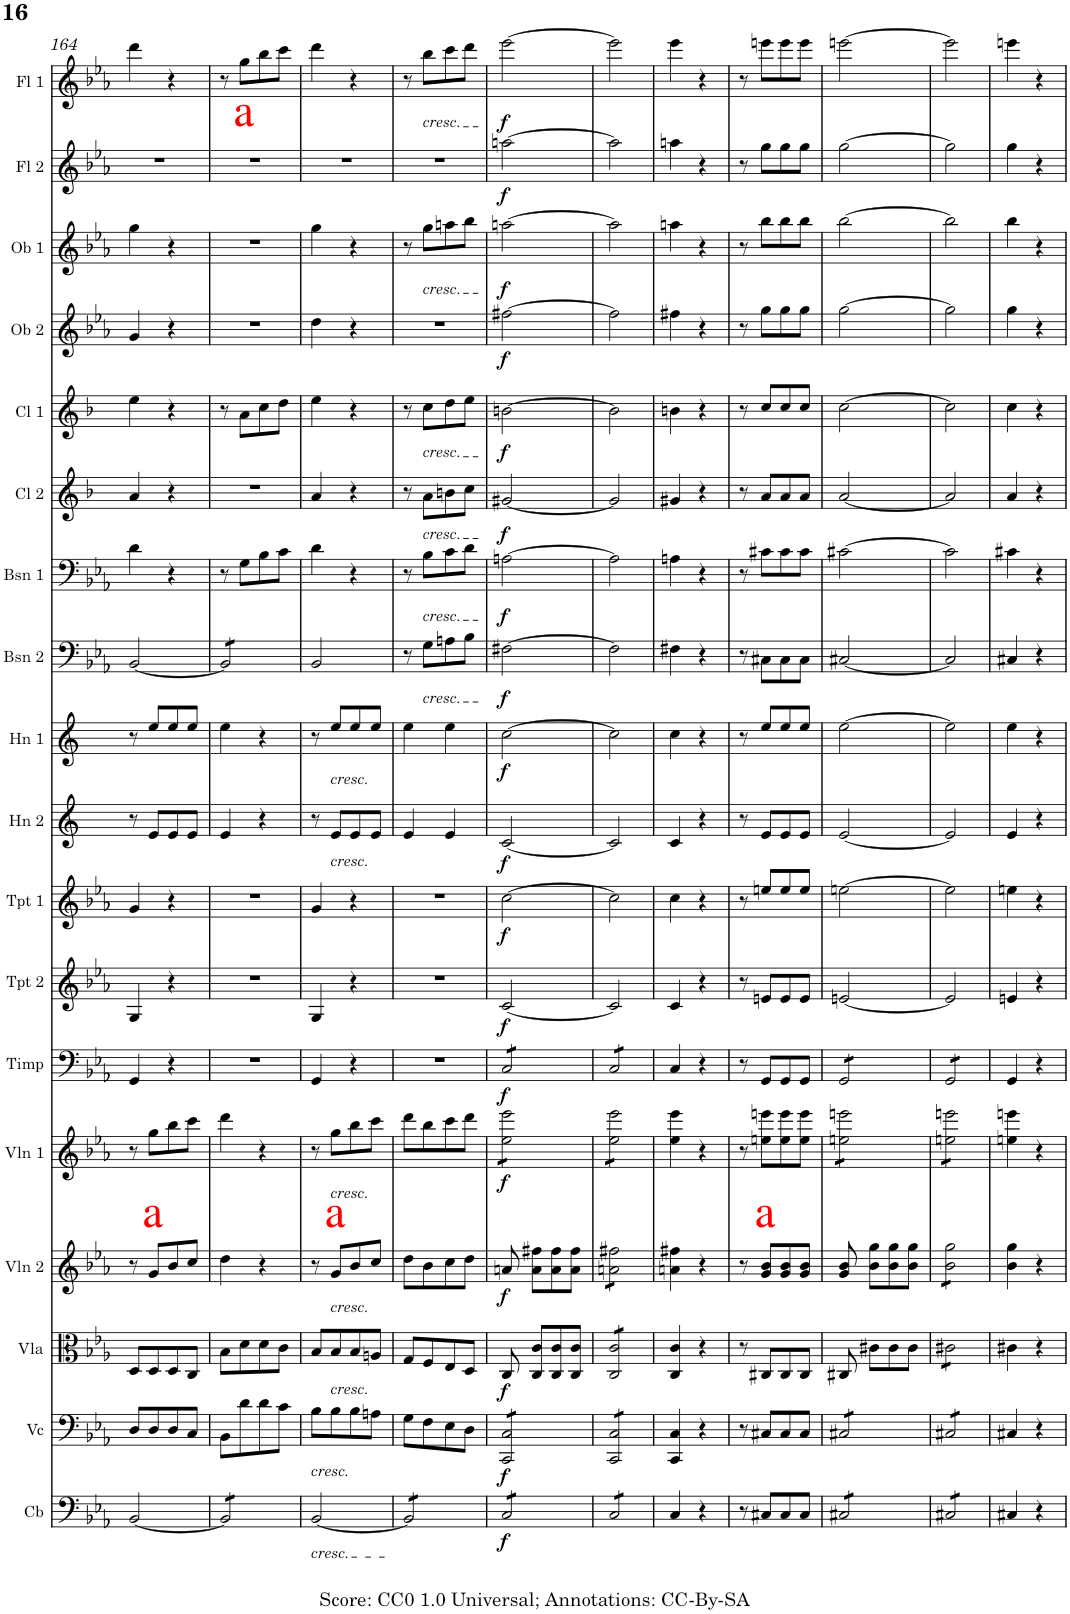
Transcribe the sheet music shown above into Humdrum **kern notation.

**kern	**dynam	**kern	**dynam	**kern	**dynam	**kern	**dynam	**kern	**text	**dynam	**kern	**dynam	**kern	**dynam	**kern	**dynam	**kern	**dynam	**kern	**dynam	**kern	**dynam	**kern	**dynam	**kern	**dynam	**kern	**dynam	**kern	**dynam	**kern	**dynam	**kern	**dynam	**kern	**text	**dynam
*part18	*part18	*part17	*part17	*part16	*part16	*part15	*part15	*part14	*part14	*part14	*part13	*part13	*part12	*part12	*part11	*part11	*part10	*part10	*part9	*part9	*part8	*part8	*part7	*part7	*part6	*part6	*part5	*part5	*part4	*part4	*part3	*part3	*part2	*part2	*part1	*part1	*part1
*staff18	*staff18	*staff17	*staff17	*staff16	*staff16	*staff15	*staff15	*staff14	*staff14	*staff14	*staff13	*staff13	*staff12	*staff12	*staff11	*staff11	*staff10	*staff10	*staff9	*staff9	*staff8	*staff8	*staff7	*staff7	*staff6	*staff6	*staff5	*staff5	*staff4	*staff4	*staff3	*staff3	*staff2	*staff2	*staff1	*staff1	*staff1
*I"Contrabass	*	*I"Violoncello	*	*I"Viola	*	*I"Violin 2	*	*I"Violin 1	*	*	*I"Timpani	*	*I"C Trumpet 2	*	*I"C Trumpet 1	*	*I"Eb Horn 2	*	*I"Eb Horn 1	*	*I"Bassoon 2	*	*I"Bassoon 1	*	*I"Bb Clarinet 2	*	*I"Bb Clarinet	*	*I"Oboe 2	*	*I"Oboe 1	*	*I"Flute 2	*	*I"Flute 1	*	*
*I'Cb	*	*I'Vc	*	*I'Vla	*	*I'Vln 2	*	*I'Vln 1	*	*	*I'Timp	*	*I'Tpt 2	*	*I'Tpt 1	*	*I'Hn 2	*	*I'Hn 1	*	*I'Bsn 2	*	*I'Bsn 1	*	*I'Cl 2	*	*I'Cl 1	*	*I'Ob 2	*	*I'Ob 1	*	*I'Fl 2	*	*I'Fl 1	*	*
!!LO:PB:g=z
*clefF4	*	*clefF4	*	*clefC3	*	*clefG2	*	*clefG2	*	*	*clefF4	*	*clefG2	*	*clefG2	*	*clefG2	*	*clefG2	*	*clefF4	*	*clefF4	*	*clefG2	*	*clefG2	*	*clefG2	*	*clefG2	*	*clefG2	*	*clefG2	*	*
*Trd7c12	*	*	*	*	*	*	*	*	*	*	*	*	*	*	*	*	*Trd5c9	*	*Trd5c9	*	*	*	*	*	*Trd1c2	*	*Trd1c2	*	*	*	*	*	*	*	*	*	*
*k[b-e-a-]	*	*k[b-e-a-]	*	*k[b-e-a-]	*	*k[b-e-a-]	*	*k[b-e-a-]	*	*	*k[b-e-a-]	*	*k[b-e-a-]	*	*k[b-e-a-]	*	*k[]	*	*k[]	*	*k[b-e-a-]	*	*k[b-e-a-]	*	*k[b-]	*	*k[b-]	*	*k[b-e-a-]	*	*k[b-e-a-]	*	*k[b-e-a-]	*	*k[b-e-a-]	*	*
*M2/4	*	*M2/4	*	*M2/4	*	*M2/4	*	*M2/4	*	*	*M2/4	*	*M2/4	*	*M2/4	*	*M2/4	*	*M2/4	*	*M2/4	*	*M2/4	*	*M2/4	*	*M2/4	*	*M2/4	*	*M2/4	*	*M2/4	*	*M2/4	*	*
=164	=164	=164	=164	=164	=164	=164	=164	=164	=164	=164	=164	=164	=164	=164	=164	=164	=164	=164	=164	=164	=164	=164	=164	=164	=164	=164	=164	=164	=164	=164	=164	=164	=164	=164	=164	=164	=164
[2BB-/	.	8D/L	.	8D/L	.	8r	.	8r	.	.	4GG/	.	4G/	.	4g/	.	8r	.	8r	.	[2BB-/	.	4d\	.	4a/	.	4ee\	.	4g/	.	4gg\	.	2r	.	4ddd\	.	.
!	!	!	!	!	!	!	!	!	!LO:LY:b:color=#FF0000	!	!	!	!	!	!	!	!	!	!	!	!	!	!	!	!	!	!	!	!	!	!	!	!	!	!	!	!
.	.	8D/	.	8D/	.	8g/L	.	8gg\L	a	.	.	.	.	.	.	.	8e/L	.	8ee/L	.	.	.	.	.	.	.	.	.	.	.	.	.	.	.	.	.	.
.	.	8D/	.	8D/	.	8b-/	.	8bb-\	.	.	4r	.	4r	.	4r	.	8e/	.	8ee/	.	.	.	4r	.	4r	.	4r	.	4r	.	4r	.	.	.	4r	.	.
.	.	8C/J	.	8C/J	.	8cc/J	.	8ccc\J	.	.	.	.	.	.	.	.	8e/J	.	8ee/J	.	.	.	.	.	.	.	.	.	.	.	.	.	.	.	.	.	.
=165	=165	=165	=165	=165	=165	=165	=165	=165	=165	=165	=165	=165	=165	=165	=165	=165	=165	=165	=165	=165	=165	=165	=165	=165	=165	=165	=165	=165	=165	=165	=165	=165	=165	=165	=165	=165	=165
*tremolo	*	*	*	*	*	*	*	*	*	*	*	*	*	*	*	*	*	*	*	*	*	*	*	*	*	*	*	*	*	*	*	*	*	*	*	*	*
*	*	*	*	*	*	*	*	*	*	*	*	*	*	*	*	*	*	*	*	*	*tremolo	*	*	*	*	*	*	*	*	*	*	*	*	*	*	*	*
8BB-/]L	.	8BB-\L	.	8B-\L	.	4dd\	.	4ddd\	.	.	2r	.	2r	.	2r	.	4e/	.	4ee\	.	8BB-/]L	.	8r	.	2r	.	8r	.	2r	.	2r	.	2r	.	8r	.	.
!	!	!	!	!	!	!	!	!	!	!	!	!	!	!	!	!	!	!	!	!	!	!	!	!	!	!	!	!	!	!	!	!	!	!	!	!LO:LY:b:color=#FF0000	!
8BB-/	.	8d\	.	8d\	.	.	.	.	.	.	.	.	.	.	.	.	.	.	.	.	8BB-/	.	8G\L	.	.	.	8a\L	.	.	.	.	.	.	.	8gg\L	a	.
8BB-/	.	8d\	.	8d\	.	4r	.	4r	.	.	.	.	.	.	.	.	4r	.	4r	.	8BB-/	.	8B-\	.	.	.	8cc\	.	.	.	.	.	.	.	8bb-\	.	.
8BB-/J	.	8c\J	.	8c\J	.	.	.	.	.	.	.	.	.	.	.	.	.	.	.	.	8BB-/J	.	8c\J	.	.	.	8dd\J	.	.	.	.	.	.	.	8ccc\J	.	.
*	*	*	*	*	*	*	*	*	*	*	*	*	*	*	*	*	*	*	*	*	*Xtremolo	*	*	*	*	*	*	*	*	*	*	*	*	*	*	*	*
*Xtremolo	*	*	*	*	*	*	*	*	*	*	*	*	*	*	*	*	*	*	*	*	*	*	*	*	*	*	*	*	*	*	*	*	*	*	*	*	*
=166	=166	=166	=166	=166	=166	=166	=166	=166	=166	=166	=166	=166	=166	=166	=166	=166	=166	=166	=166	=166	=166	=166	=166	=166	=166	=166	=166	=166	=166	=166	=166	=166	=166	=166	=166	=166	=166
!	!	!LO:TX:b:i:t=cresc.	!	!	!	!	!	!	!	!	!	!	!	!	!	!	!	!	!	!	!	!	!	!	!	!	!	!	!	!	!	!	!	!	!	!	!
!LO:TX:b:i:t=cresc.	!	!	!	!	!	!	!	!	!	!	!	!	!	!	!	!	!	!	!	!	!	!	!	!	!	!	!	!	!	!	!	!	!	!	!	!	!
[2BB-/	.	8B-\L	.	8B-/L	.	8r	.	8r	.	.	4GG/	.	4G/	.	4g/	.	8r	.	8r	.	2BB-/	.	4d\	.	4a/	.	4ee\	.	4dd\	.	4gg\	.	2r	.	4ddd\	.	.
!	!	!	!	!	!	!	!	!	!	!	!	!	!	!	!	!	!	!	!LO:TX:b:i:t=cresc.	!	!	!	!	!	!	!	!	!	!	!	!	!	!	!	!	!	!
!	!	!	!	!	!	!	!	!	!	!	!	!	!	!	!	!	!LO:TX:b:i:t=cresc.	!	!	!	!	!	!	!	!	!	!	!	!	!	!	!	!	!	!	!	!
!	!	!	!	!	!	!	!	!LO:TX:b:i:t=cresc.	!	!	!	!	!	!	!	!	!	!	!	!	!	!	!	!	!	!	!	!	!	!	!	!	!	!	!	!	!
!	!	!	!	!	!	!LO:TX:b:i:t=cresc.	!	!	!	!	!	!	!	!	!	!	!	!	!	!	!	!	!	!	!	!	!	!	!	!	!	!	!	!	!	!	!
!	!	!	!	!LO:TX:b:i:t=cresc.	!	!	!	!	!	!	!	!	!	!	!	!	!	!	!	!	!	!	!	!	!	!	!	!	!	!	!	!	!	!	!	!	!
!	!	!	!	!	!	!	!	!	!LO:LY:b:color=#FF0000	!	!	!	!	!	!	!	!	!	!	!	!	!	!	!	!	!	!	!	!	!	!	!	!	!	!	!	!
.	.	8B-\	.	8B-/	.	8g/L	.	8gg\L	a	.	.	.	.	.	.	.	8e/L	.	8ee/L	.	.	.	.	.	.	.	.	.	.	.	.	.	.	.	.	.	.
.	.	8B-\	.	8B-/	.	8b-/	.	8bb-\	.	.	4r	.	4r	.	4r	.	8e/	.	8ee/	.	.	.	4r	.	4r	.	4r	.	4r	.	4r	.	.	.	4r	.	.
.	.	8An\J	.	8An/J	.	8cc/J	.	8ccc\J	.	.	.	.	.	.	.	.	8e/J	.	8ee/J	.	.	.	.	.	.	.	.	.	.	.	.	.	.	.	.	.	.
=167	=167	=167	=167	=167	=167	=167	=167	=167	=167	=167	=167	=167	=167	=167	=167	=167	=167	=167	=167	=167	=167	=167	=167	=167	=167	=167	=167	=167	=167	=167	=167	=167	=167	=167	=167	=167	=167
*tremolo	*	*	*	*	*	*	*	*	*	*	*	*	*	*	*	*	*	*	*	*	*	*	*	*	*	*	*	*	*	*	*	*	*	*	*	*	*
8BB-/]L	.	8G\L	.	8G/L	.	8dd\L	.	8ddd\L	.	.	2r	.	2r	.	2r	.	4e/	.	4ee\	.	8r	.	8r	.	8r	.	8r	.	2r	.	8r	.	2r	.	8r	.	.
!	!	!	!	!	!	!	!	!	!	!	!	!	!	!	!	!	!	!	!	!	!	!	!	!	!	!	!	!	!	!	!	!	!	!	!LO:TX:b:i:t=cresc.	!	!
!	!	!	!	!	!	!	!	!	!	!	!	!	!	!	!	!	!	!	!	!	!	!	!	!	!	!	!	!	!	!	!LO:TX:b:i:t=cresc.	!	!	!	!	!	!
!	!	!	!	!	!	!	!	!	!	!	!	!	!	!	!	!	!	!	!	!	!	!	!	!	!	!	!LO:TX:b:i:t=cresc.	!	!	!	!	!	!	!	!	!	!
!	!	!	!	!	!	!	!	!	!	!	!	!	!	!	!	!	!	!	!	!	!	!	!	!	!LO:TX:b:i:t=cresc.	!	!	!	!	!	!	!	!	!	!	!	!
!	!	!	!	!	!	!	!	!	!	!	!	!	!	!	!	!	!	!	!	!	!	!	!LO:TX:b:i:t=cresc.	!	!	!	!	!	!	!	!	!	!	!	!	!	!
!	!	!	!	!	!	!	!	!	!	!	!	!	!	!	!	!	!	!	!	!	!LO:TX:b:i:t=cresc.	!	!	!	!	!	!	!	!	!	!	!	!	!	!	!	!
8BB-/	.	8F\	.	8F/	.	8b-\	.	8bb-\	.	.	.	.	.	.	.	.	.	.	.	.	8G\L	.	8B-\L	.	8a\L	.	8cc\L	.	.	.	8gg\L	.	.	.	8bb-\L	.	.
8BB-/	.	8E-\	.	8E-/	.	8cc\	.	8ccc\	.	.	.	.	.	.	.	.	4e/	.	4ee\	.	8An\	.	8c\	.	8bn\	.	8dd\	.	.	.	8aan\	.	.	.	8ccc\	.	.
8BB-/J	.	8D\J	.	8D/J	.	8dd\J	.	8ddd\J	.	.	.	.	.	.	.	.	.	.	.	.	8B-\J	.	8d\J	.	8cc\J	.	8ee\J	.	.	.	8bb-\J	.	.	.	8ddd\J	.	.
=168	=168	=168	=168	=168	=168	=168	=168	=168	=168	=168	=168	=168	=168	=168	=168	=168	=168	=168	=168	=168	=168	=168	=168	=168	=168	=168	=168	=168	=168	=168	=168	=168	=168	=168	=168	=168	=168
!	!LO:DY:b	!	!LO:DY:b	!	!LO:DY:b	!	!LO:DY:b	!	!	!LO:DY:b	!	!LO:DY:b	!	!LO:DY:b	!	!LO:DY:b	!	!LO:DY:b	!	!LO:DY:b	!	!LO:DY:b	!	!LO:DY:b	!	!LO:DY:b	!	!LO:DY:b	!	!LO:DY:b	!	!LO:DY:b	!	!LO:DY:b	!	!	!LO:DY:b
*	*	*tremolo	*	*	*	*	*	*	*	*	*	*	*	*	*	*	*	*	*	*	*	*	*	*	*	*	*	*	*	*	*	*	*	*	*	*	*
*	*	*	*	*	*	*	*	*tremolo	*	*	*	*	*	*	*	*	*	*	*	*	*	*	*	*	*	*	*	*	*	*	*	*	*	*	*	*	*
*	*	*	*	*	*	*	*	*	*	*	*tremolo	*	*	*	*	*	*	*	*	*	*	*	*	*	*	*	*	*	*	*	*	*	*	*	*	*	*
8C/L	f	8CC/ 8C/L	f	8C/	f	8an/	f	8ee-\ 8eee-\L	.	f	8C/L	f	[2c/	f	[2cc\	f	[2c/	f	[2cc\	f	[2F#X\	f	[2An\	f	[2g#X/	f	[2bn\	f	[2ff#X\	f	[2aan\	f	[2aan\	f	[2eee-\	.	f
8C/	.	8CC/ 8C/	.	8C/ 8c/L	.	8a\ 8ff#X\L	.	8ee-\ 8eee-\	.	.	8C/	.	.	.	.	.	.	.	.	.	.	.	.	.	.	.	.	.	.	.	.	.	.	.	.	.	.
8C/	.	8CC/ 8C/	.	8C/ 8c/	.	8a\ 8ff#\	.	8ee-\ 8eee-\	.	.	8C/	.	.	.	.	.	.	.	.	.	.	.	.	.	.	.	.	.	.	.	.	.	.	.	.	.	.
8C/J	.	8CC/ 8C/J	.	8C/ 8c/J	.	8a\ 8ff#\J	.	8ee-\ 8eee-\J	.	.	8C/J	.	.	.	.	.	.	.	.	.	.	.	.	.	.	.	.	.	.	.	.	.	.	.	.	.	.
=169	=169	=169	=169	=169	=169	=169	=169	=169	=169	=169	=169	=169	=169	=169	=169	=169	=169	=169	=169	=169	=169	=169	=169	=169	=169	=169	=169	=169	=169	=169	=169	=169	=169	=169	=169	=169	=169
*	*	*	*	*tremolo	*	*	*	*	*	*	*	*	*	*	*	*	*	*	*	*	*	*	*	*	*	*	*	*	*	*	*	*	*	*	*	*	*
*	*	*	*	*	*	*tremolo	*	*	*	*	*	*	*	*	*	*	*	*	*	*	*	*	*	*	*	*	*	*	*	*	*	*	*	*	*	*	*
8C/L	.	8CC/ 8C/L	.	8C/ 8c/L	.	8an\ 8ff#X\L	.	8ee-\ 8eee-\L	.	.	8C/L	.	2c/]	.	2cc\]	.	2c/]	.	2cc\]	.	2F#\]	.	2A\]	.	2g#/]	.	2b\]	.	2ff#\]	.	2aa\]	.	2aa\]	.	2eee-\]	.	.
8C/	.	8CC/ 8C/	.	8C/ 8c/	.	8an\ 8ff#X\	.	8ee-\ 8eee-\	.	.	8C/	.	.	.	.	.	.	.	.	.	.	.	.	.	.	.	.	.	.	.	.	.	.	.	.	.	.
8C/	.	8CC/ 8C/	.	8C/ 8c/	.	8an\ 8ff#X\	.	8ee-\ 8eee-\	.	.	8C/	.	.	.	.	.	.	.	.	.	.	.	.	.	.	.	.	.	.	.	.	.	.	.	.	.	.
8C/J	.	8CC/ 8C/J	.	8C/ 8c/J	.	8an\ 8ff#X\J	.	8ee-\ 8eee-\J	.	.	8C/J	.	.	.	.	.	.	.	.	.	.	.	.	.	.	.	.	.	.	.	.	.	.	.	.	.	.
*	*	*	*	*	*	*	*	*	*	*	*Xtremolo	*	*	*	*	*	*	*	*	*	*	*	*	*	*	*	*	*	*	*	*	*	*	*	*	*	*
*	*	*	*	*	*	*	*	*Xtremolo	*	*	*	*	*	*	*	*	*	*	*	*	*	*	*	*	*	*	*	*	*	*	*	*	*	*	*	*	*
*	*	*	*	*	*	*Xtremolo	*	*	*	*	*	*	*	*	*	*	*	*	*	*	*	*	*	*	*	*	*	*	*	*	*	*	*	*	*	*	*
*	*	*	*	*Xtremolo	*	*	*	*	*	*	*	*	*	*	*	*	*	*	*	*	*	*	*	*	*	*	*	*	*	*	*	*	*	*	*	*	*
*	*	*Xtremolo	*	*	*	*	*	*	*	*	*	*	*	*	*	*	*	*	*	*	*	*	*	*	*	*	*	*	*	*	*	*	*	*	*	*	*
*Xtremolo	*	*	*	*	*	*	*	*	*	*	*	*	*	*	*	*	*	*	*	*	*	*	*	*	*	*	*	*	*	*	*	*	*	*	*	*	*
=170	=170	=170	=170	=170	=170	=170	=170	=170	=170	=170	=170	=170	=170	=170	=170	=170	=170	=170	=170	=170	=170	=170	=170	=170	=170	=170	=170	=170	=170	=170	=170	=170	=170	=170	=170	=170	=170
4C/	.	4CC/ 4C/	.	4C/ 4c/	.	4an\ 4ff#X\	.	4ee-\ 4eee-\	.	.	4C/	.	4c/	.	4cc\	.	4c/	.	4cc\	.	4F#X\	.	4An\	.	4g#X/	.	4bn\	.	4ff#X\	.	4aan\	.	4aan\	.	4eee-\	.	.
4r	.	4r	.	4r	.	4r	.	4r	.	.	4r	.	4r	.	4r	.	4r	.	4r	.	4r	.	4r	.	4r	.	4r	.	4r	.	4r	.	4r	.	4r	.	.
=171	=171	=171	=171	=171	=171	=171	=171	=171	=171	=171	=171	=171	=171	=171	=171	=171	=171	=171	=171	=171	=171	=171	=171	=171	=171	=171	=171	=171	=171	=171	=171	=171	=171	=171	=171	=171	=171
8r	.	8r	.	8r	.	8r	.	8r	.	.	8r	.	8r	.	8r	.	8r	.	8r	.	8r	.	8r	.	8r	.	8r	.	8r	.	8r	.	8r	.	8r	.	.
!	!	!	!	!	!	!	!	!	!LO:LY:b:color=#FF0000	!	!	!	!	!	!	!	!	!	!	!	!	!	!	!	!	!	!	!	!	!	!	!	!	!	!	!	!
8C#X/L	.	8C#X/L	.	8C#X/L	.	8g/ 8b-/L	.	8een\ 8eeen\L	a	.	8GG/L	.	8en/L	.	8een/L	.	8e/L	.	8ee/L	.	8C#X\L	.	8c#X\L	.	8a/L	.	8cc/L	.	8gg\L	.	8bb-\L	.	8gg\L	.	8eeen\L	.	.
8C#/	.	8C#/	.	8C#/	.	8g/ 8b-/	.	8ee\ 8eee\	.	.	8GG/	.	8e/	.	8ee/	.	8e/	.	8ee/	.	8C#\	.	8c#\	.	8a/	.	8cc/	.	8gg\	.	8bb-\	.	8gg\	.	8eee\	.	.
8C#/J	.	8C#/J	.	8C#/J	.	8g/ 8b-/J	.	8ee\ 8eee\J	.	.	8GG/J	.	8e/J	.	8ee/J	.	8e/J	.	8ee/J	.	8C#\J	.	8c#\J	.	8a/J	.	8cc/J	.	8gg\J	.	8bb-\J	.	8gg\J	.	8eee\J	.	.
=172	=172	=172	=172	=172	=172	=172	=172	=172	=172	=172	=172	=172	=172	=172	=172	=172	=172	=172	=172	=172	=172	=172	=172	=172	=172	=172	=172	=172	=172	=172	=172	=172	=172	=172	=172	=172	=172
*tremolo	*	*	*	*	*	*	*	*	*	*	*	*	*	*	*	*	*	*	*	*	*	*	*	*	*	*	*	*	*	*	*	*	*	*	*	*	*
*	*	*tremolo	*	*	*	*	*	*	*	*	*	*	*	*	*	*	*	*	*	*	*	*	*	*	*	*	*	*	*	*	*	*	*	*	*	*	*
*	*	*	*	*	*	*	*	*tremolo	*	*	*	*	*	*	*	*	*	*	*	*	*	*	*	*	*	*	*	*	*	*	*	*	*	*	*	*	*
*	*	*	*	*	*	*	*	*	*	*	*tremolo	*	*	*	*	*	*	*	*	*	*	*	*	*	*	*	*	*	*	*	*	*	*	*	*	*	*
8C#X/L	.	8C#X/L	.	8C#X/	.	8g/ 8b-/	.	8een\ 8eeen\L	.	.	8GG/L	.	[2en/	.	[2een\	.	[2e/	.	[2ee\	.	[2C#X/	.	[2c#X\	.	[2a/	.	[2cc\	.	[2gg\	.	[2bb-\	.	[2gg\	.	[2eeen\	.	.
8C#X/	.	8C#X/	.	8c#X\L	.	8b-\ 8gg\L	.	8een\ 8eeen\	.	.	8GG/	.	.	.	.	.	.	.	.	.	.	.	.	.	.	.	.	.	.	.	.	.	.	.	.	.	.
8C#X/	.	8C#X/	.	8c#\	.	8b-\ 8gg\	.	8een\ 8eeen\	.	.	8GG/	.	.	.	.	.	.	.	.	.	.	.	.	.	.	.	.	.	.	.	.	.	.	.	.	.	.
8C#X/J	.	8C#X/J	.	8c#\J	.	8b-\ 8gg\J	.	8een\ 8eeen\J	.	.	8GG/J	.	.	.	.	.	.	.	.	.	.	.	.	.	.	.	.	.	.	.	.	.	.	.	.	.	.
=173	=173	=173	=173	=173	=173	=173	=173	=173	=173	=173	=173	=173	=173	=173	=173	=173	=173	=173	=173	=173	=173	=173	=173	=173	=173	=173	=173	=173	=173	=173	=173	=173	=173	=173	=173	=173	=173
*	*	*	*	*tremolo	*	*	*	*	*	*	*	*	*	*	*	*	*	*	*	*	*	*	*	*	*	*	*	*	*	*	*	*	*	*	*	*	*
*	*	*	*	*	*	*tremolo	*	*	*	*	*	*	*	*	*	*	*	*	*	*	*	*	*	*	*	*	*	*	*	*	*	*	*	*	*	*	*
8C#X/L	.	8C#X/L	.	8c#X\L	.	8b-\ 8gg\L	.	8een\ 8eeen\L	.	.	8GG/L	.	2e/]	.	2ee\]	.	2e/]	.	2ee\]	.	2C#/]	.	2c#\]	.	2a/]	.	2cc\]	.	2gg\]	.	2bb-\]	.	2gg\]	.	2eee\]	.	.
8C#X/	.	8C#X/	.	8c#X\	.	8b-\ 8gg\	.	8een\ 8eeen\	.	.	8GG/	.	.	.	.	.	.	.	.	.	.	.	.	.	.	.	.	.	.	.	.	.	.	.	.	.	.
8C#X/	.	8C#X/	.	8c#X\	.	8b-\ 8gg\	.	8een\ 8eeen\	.	.	8GG/	.	.	.	.	.	.	.	.	.	.	.	.	.	.	.	.	.	.	.	.	.	.	.	.	.	.
8C#X/J	.	8C#X/J	.	8c#X\J	.	8b-\ 8gg\J	.	8een\ 8eeen\J	.	.	8GG/J	.	.	.	.	.	.	.	.	.	.	.	.	.	.	.	.	.	.	.	.	.	.	.	.	.	.
*	*	*	*	*	*	*	*	*	*	*	*Xtremolo	*	*	*	*	*	*	*	*	*	*	*	*	*	*	*	*	*	*	*	*	*	*	*	*	*	*
*	*	*	*	*	*	*	*	*Xtremolo	*	*	*	*	*	*	*	*	*	*	*	*	*	*	*	*	*	*	*	*	*	*	*	*	*	*	*	*	*
*	*	*	*	*	*	*Xtremolo	*	*	*	*	*	*	*	*	*	*	*	*	*	*	*	*	*	*	*	*	*	*	*	*	*	*	*	*	*	*	*
*	*	*	*	*Xtremolo	*	*	*	*	*	*	*	*	*	*	*	*	*	*	*	*	*	*	*	*	*	*	*	*	*	*	*	*	*	*	*	*	*
*	*	*Xtremolo	*	*	*	*	*	*	*	*	*	*	*	*	*	*	*	*	*	*	*	*	*	*	*	*	*	*	*	*	*	*	*	*	*	*	*
*Xtremolo	*	*	*	*	*	*	*	*	*	*	*	*	*	*	*	*	*	*	*	*	*	*	*	*	*	*	*	*	*	*	*	*	*	*	*	*	*
=174	=174	=174	=174	=174	=174	=174	=174	=174	=174	=174	=174	=174	=174	=174	=174	=174	=174	=174	=174	=174	=174	=174	=174	=174	=174	=174	=174	=174	=174	=174	=174	=174	=174	=174	=174	=174	=174
4C#X/	.	4C#X/	.	4c#X\	.	4b-\ 4gg\	.	4een\ 4eeen\	.	.	4GG/	.	4en/	.	4een\	.	4e/	.	4ee\	.	4C#X/	.	4c#X\	.	4a/	.	4cc\	.	4gg\	.	4bb-\	.	4gg\	.	4eeen\	.	.
4r	.	4r	.	4r	.	4r	.	4r	.	.	4r	.	4r	.	4r	.	4r	.	4r	.	4r	.	4r	.	4r	.	4r	.	4r	.	4r	.	4r	.	4r	.	.
=	=	=	=	=	=	=	=	=	=	=	=	=	=	=	=	=	=	=	=	=	=	=	=	=	=	=	=	=	=	=	=	=	=	=	=	=	=
*-	*-	*-	*-	*-	*-	*-	*-	*-	*-	*-	*-	*-	*-	*-	*-	*-	*-	*-	*-	*-	*-	*-	*-	*-	*-	*-	*-	*-	*-	*-	*-	*-	*-	*-	*-	*-	*-
